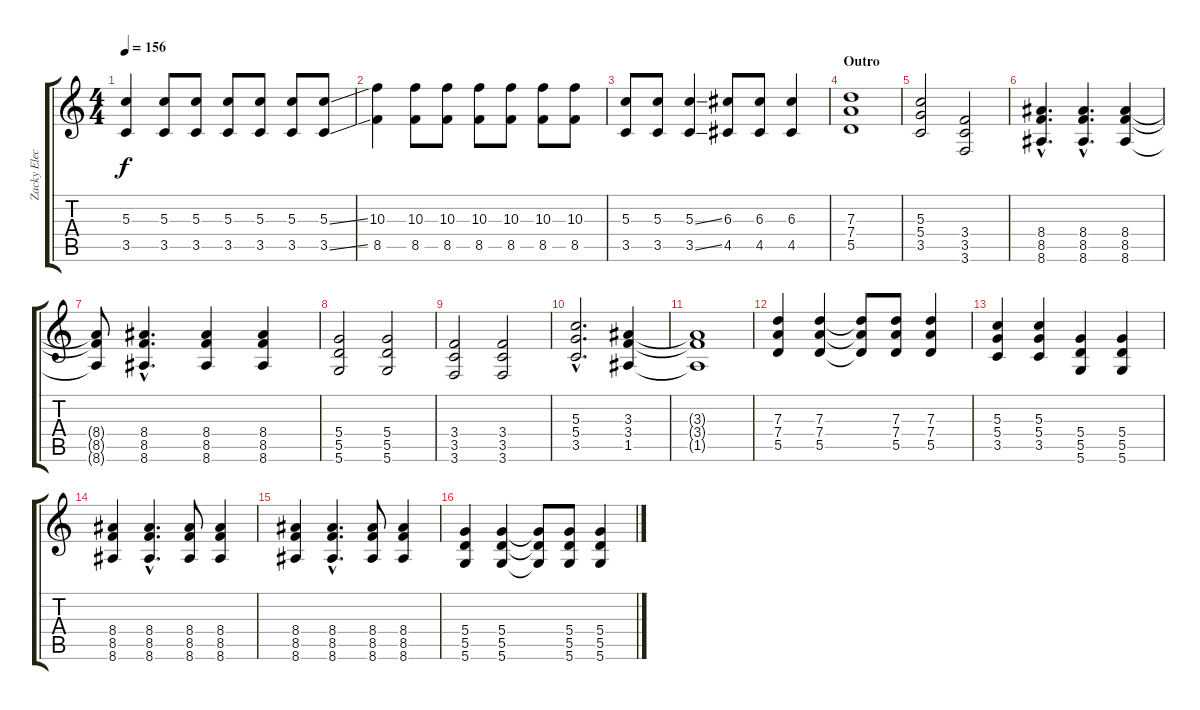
\track ("Zacky Electric" "Zacky Elec") {instrument distortionguitar}
\staff {score tabs}
\tuning (E4 B3 G3 D3 A2 D2) {hide}
\ts (4 4)
\tempo 156
\clef g2
\ks c
(5.3{t} 3.5{t}).4{dy f} (5.3 3.5).8 (5.3 3.5).8 (5.3 3.5).8 (5.3 3.5).8 (5.3 3.5).8 (5.3{ss} 3.5{ss}).8 |
(10.3 8.5).4 (10.3 8.5).8 (10.3 8.5).8 (10.3 8.5).8 (10.3 8.5).8 (10.3 8.5).8 (10.3 8.5).8 |
(5.3 3.5).8 (5.3 3.5).8 (5.3{ss} 3.5{ss}).4 (6.3 4.5).8 (6.3 4.5).8 (6.3 4.5).4 |
\section ("" "Outro")
(7.3 7.4 5.5).1{volume 16} |
(5.3 5.4 3.5).2 (3.4 3.5 3.6).2 |
(8.4{hac} 8.5{hac} 8.6{hac}).4{d} (8.4{hac} 8.5{hac} 8.6{hac}).4{d} (8.4 8.5 8.6).4 |
(8.4{t} 8.5{t} 8.6{t}).8 (8.4{hac} 8.5{hac} 8.6{hac}).4{d} (8.4 8.5 8.6).4 (8.4 8.5 8.6).4 |
(5.4 5.5 5.6).2 (5.4 5.5 5.6).2 |
(3.4 3.5 3.6).2 (3.4 3.5 3.6).2 |
(5.3{hac} 5.4{hac} 3.5{hac}).2{d} (3.3 3.4 1.5).4 |
(3.3{t} 3.4{t} 1.5{t}).1 |
(7.3 7.4 5.5).4 (7.3 7.4 5.5).4 (7.3{t} 7.4{t} 5.5{t}).8 (7.3 7.4 5.5).8 (7.3 7.4 5.5).4 |
(5.3 5.4 3.5).4 (5.3 5.4 3.5).4 (5.4 5.5 5.6).4 (5.4 5.5 5.6).4 |
(8.4 8.5 8.6).4 (8.4{hac} 8.5{hac} 8.6{hac}).4{d} (8.4 8.5 8.6).8 (8.4 8.5 8.6).4 |
(8.4 8.5 8.6).4 (8.4{hac} 8.5{hac} 8.6{hac}).4{d} (8.4 8.5 8.6).8 (8.4 8.5 8.6).4 |
(5.4 5.5 5.6).4 (5.4 5.5 5.6).4 (5.4{t} 5.5{t} 5.6{t}).8 (5.4 5.5 5.6).8 (5.4 5.5 5.6).4
